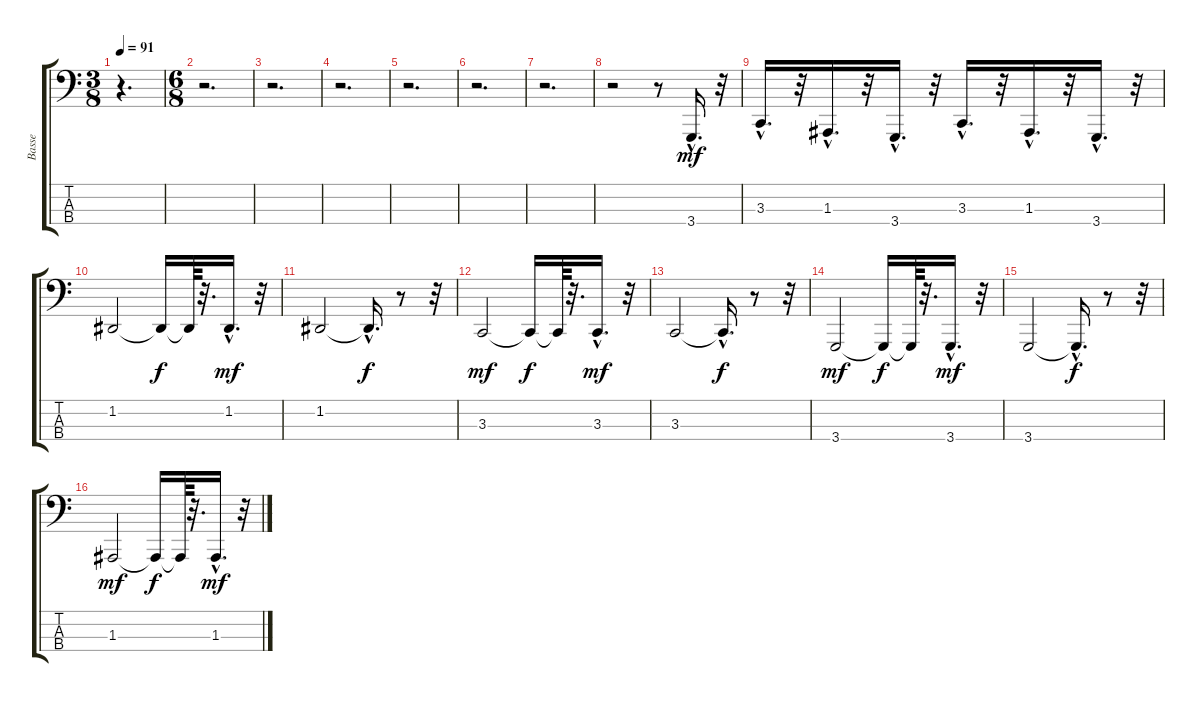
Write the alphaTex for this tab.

\track ("Basse" "Basse") {instrument seashore}
\staff {score tabs}
\tuning (G2 D2 A1 E1) {hide}
\ts (3 8)
\tempo 91
\clef f4
\ks c
r.4{d dy mf instrument seashore} |
\ts (6 8)
r.2{d} |
r.2{d} |
r.2{d} |
r.2{d} |
r.2{d} |
r.2{d} |
r.2 r.8 3.4{hac}.16{d} r.32 |
3.3{hac}.16{d} r.32 1.3{hac}.16{d} r.32 3.4{hac}.16{d} r.32 3.3{hac}.16{d} r.32 1.3{hac}.16{d} r.32 3.4{hac}.16{d} r.32 |
1.2.2 1.2{t}.16{dy f} 1.2{t}.64 r.32{d} 1.2{hac}.16{d dy mf} r.32 |
1.2.2 1.2{hac t}.16{d dy f} r.8 r.32 |
3.3.2{dy mf} 3.3{t}.16{dy f} 3.3{t}.64 r.32{d} 3.3{hac}.16{d dy mf} r.32 |
3.3.2 3.3{hac t}.16{d dy f} r.8 r.32 |
3.4.2{dy mf} 3.4{t}.16{dy f} 3.4{t}.64 r.32{d} 3.4{hac}.16{d dy mf} r.32 |
3.4.2 3.4{hac t}.16{d dy f} r.8 r.32 |
1.3.2{dy mf} 1.3{t}.16{dy f} 1.3{t}.64 r.32{d} 1.3{hac}.16{d dy mf} r.32
